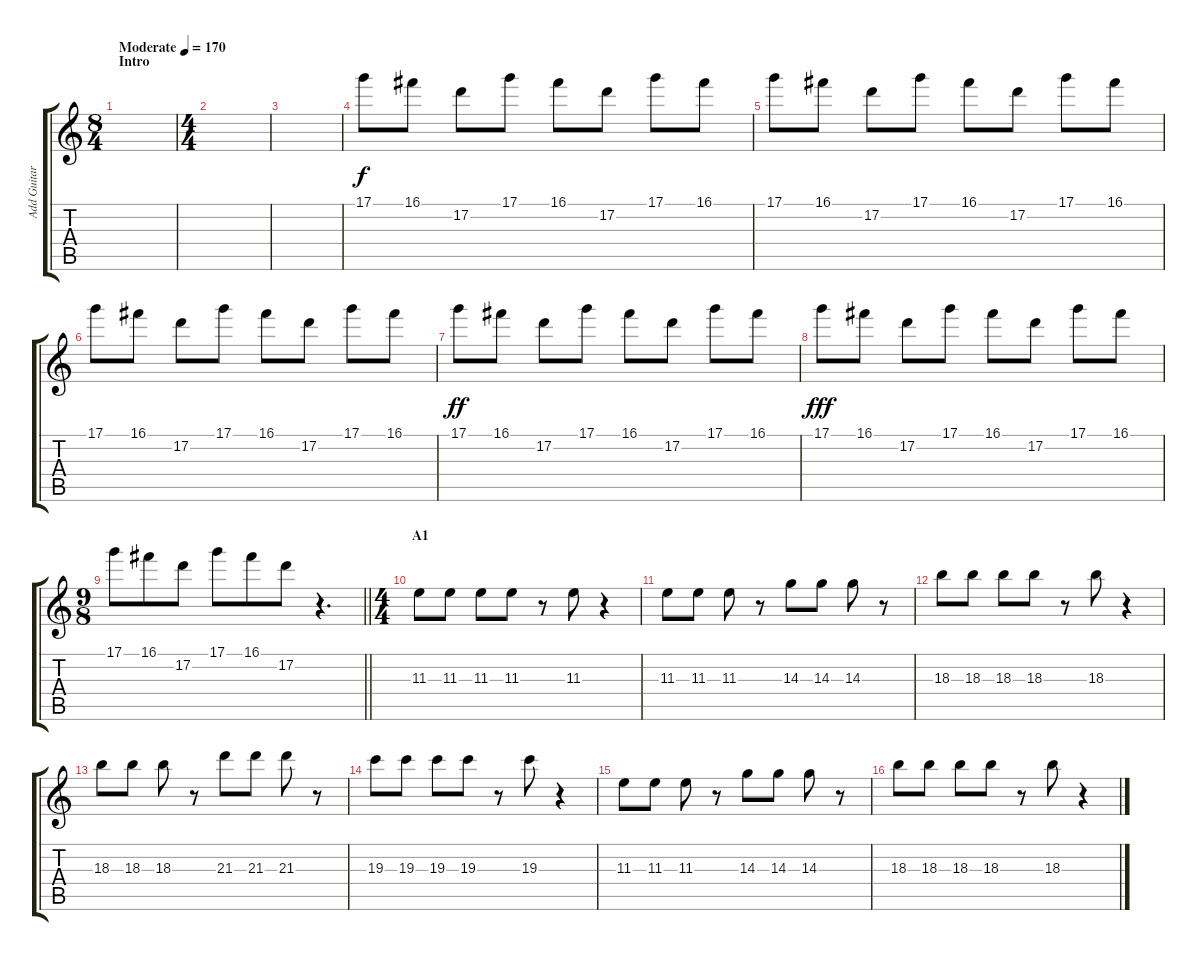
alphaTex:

\track ("Add Guitar" "Add Guitar") {instrument electricguitarjazz}
\staff {score tabs}
\tuning (D4 A3 F3 C3 G2 C2) {hide}
\ts (8 4)
\section ("" "Intro")
\tempo (170 "Moderate")
\clef g2
\ks c
|
\ts (4 4)
|
|
17.1.8{volume 16} 16.1.8 17.2.8 17.1.8 16.1.8 17.2.8 17.1.8 16.1.8 |
17.1.8 16.1.8 17.2.8 17.1.8 16.1.8 17.2.8 17.1.8 16.1.8 |
17.1.8 16.1.8 17.2.8 17.1.8 16.1.8 17.2.8 17.1.8 16.1.8 |
17.1.8{dy ff} 16.1.8 17.2.8 17.1.8 16.1.8 17.2.8 17.1.8 16.1.8 |
17.1.8{dy fff} 16.1.8 17.2.8 17.1.8 16.1.8 17.2.8 17.1.8 16.1.8 |
\ts (9 8)
\barLineRight lightlight
17.1.8 16.1.8 17.2.8 17.1.8 16.1.8 17.2.8 r.4{d} |
\ts (4 4)
\section ("" "A1")
11.3.8{volume 16 instrument distortionguitar} 11.3.8 11.3.8 11.3.8 r.8 11.3.8 r.4 |
11.3.8 11.3.8 11.3.8 r.8 14.3.8 14.3.8 14.3.8 r.8 |
18.3.8 18.3.8 18.3.8 18.3.8 r.8 18.3.8 r.4 |
18.3.8 18.3.8 18.3.8 r.8 21.3.8 21.3.8 21.3.8 r.8 |
19.3.8 19.3.8 19.3.8 19.3.8 r.8 19.3.8 r.4 |
11.3.8 11.3.8 11.3.8 r.8 14.3.8 14.3.8 14.3.8 r.8 |
18.3.8 18.3.8 18.3.8 18.3.8 r.8 18.3.8 r.4
